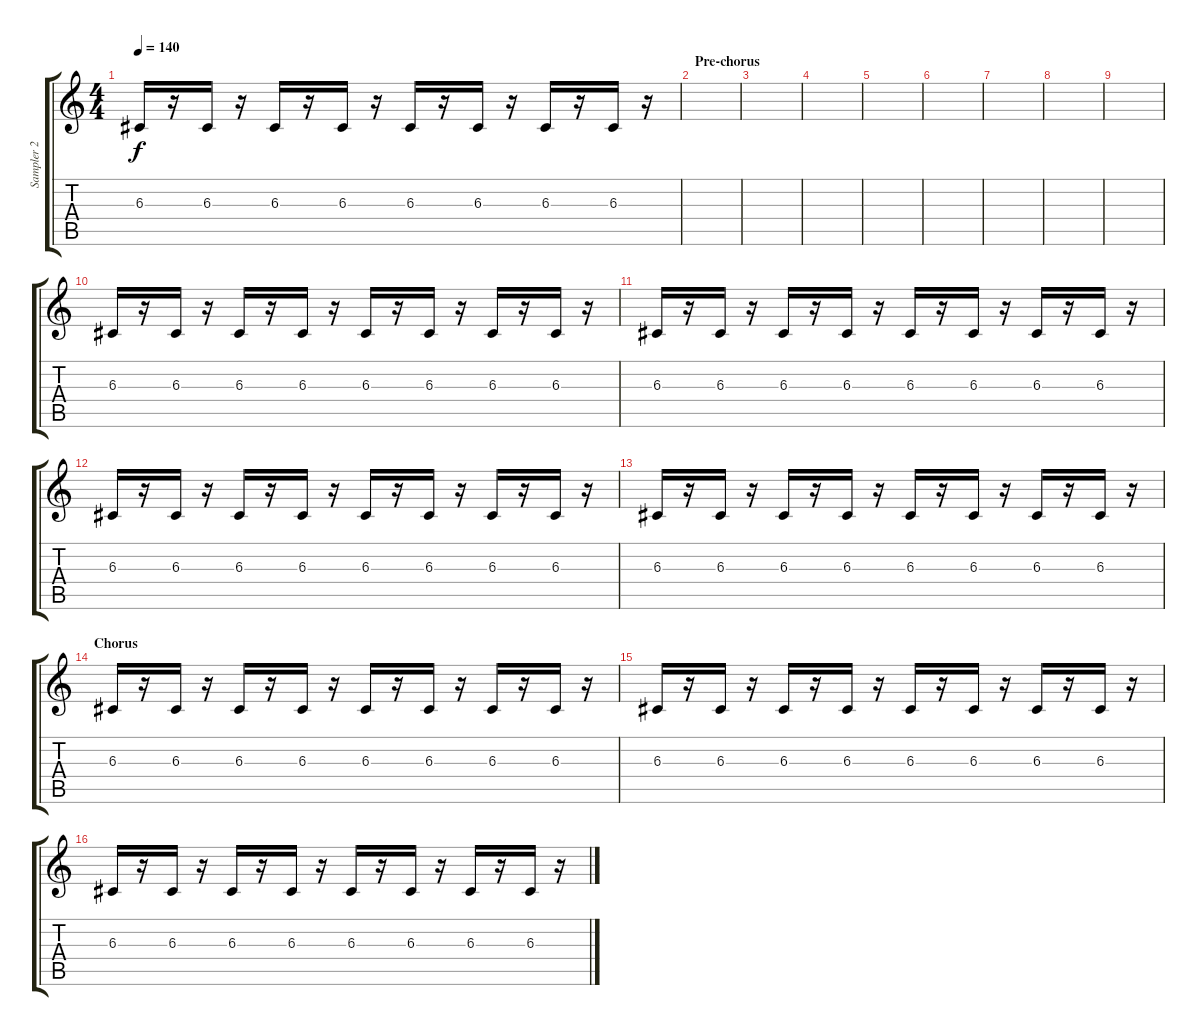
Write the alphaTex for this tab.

\track ("Sampler 2 (J.Hahn)" "Sampler 2 ") {instrument lead8bassandlead}
\staff {score tabs}
\tuning (E4 B3 G3 D3 A2 E2) {hide}
\ts (4 4)
\tempo 140
\clef g2
\ks c
6.3.16{dy f} r.16 6.3.16 r.16 6.3.16 r.16 6.3.16 r.16 6.3.16 r.16 6.3.16 r.16 6.3.16 r.16 6.3.16 r.16 |
\section ("" "Pre-chorus")
|
|
|
|
|
|
|
|
6.3.16 r.16 6.3.16 r.16 6.3.16 r.16 6.3.16 r.16 6.3.16 r.16 6.3.16 r.16 6.3.16 r.16 6.3.16 r.16 |
6.3.16 r.16 6.3.16 r.16 6.3.16 r.16 6.3.16 r.16 6.3.16 r.16 6.3.16 r.16 6.3.16 r.16 6.3.16 r.16 |
6.3.16 r.16 6.3.16 r.16 6.3.16 r.16 6.3.16 r.16 6.3.16 r.16 6.3.16 r.16 6.3.16 r.16 6.3.16 r.16 |
6.3.16 r.16 6.3.16 r.16 6.3.16 r.16 6.3.16 r.16 6.3.16 r.16 6.3.16 r.16 6.3.16 r.16 6.3.16 r.16 |
\section ("" "Chorus")
6.3.16 r.16 6.3.16 r.16 6.3.16 r.16 6.3.16 r.16 6.3.16 r.16 6.3.16 r.16 6.3.16 r.16 6.3.16 r.16 |
6.3.16 r.16 6.3.16 r.16 6.3.16 r.16 6.3.16 r.16 6.3.16 r.16 6.3.16 r.16 6.3.16 r.16 6.3.16 r.16 |
6.3.16 r.16 6.3.16 r.16 6.3.16 r.16 6.3.16 r.16 6.3.16 r.16 6.3.16 r.16 6.3.16 r.16 6.3.16 r.16
